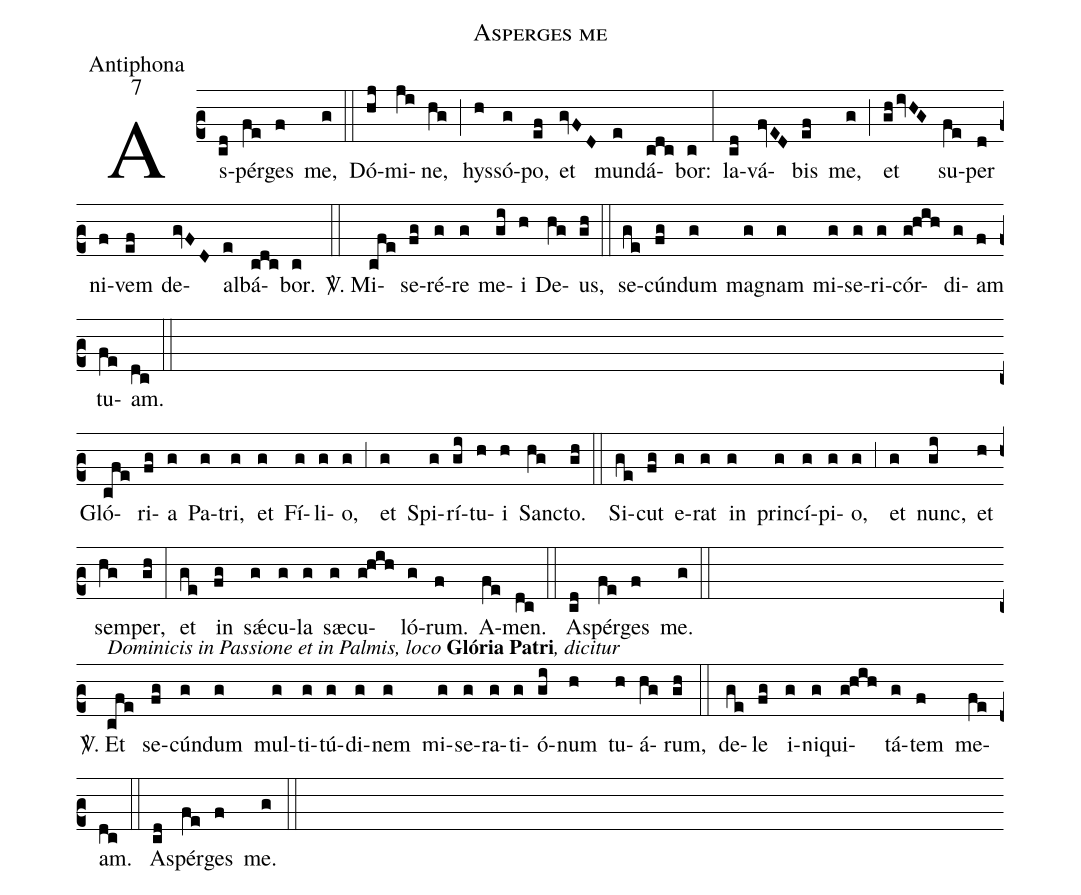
name:Asperges me;
office-part:Antiphona;
mode:7;
%%
(c2) As(cd)pér(fe)ges(f) me,(g) (::)
Dó(hj)mi(ji)ne,(hg) (;)
hys(h)só(g)po,(ef) et(gvFD) mu(e)ndá(cdc)bor:(c) (:)
la(cd)vá(fvED)bis(ef) me,(g) (;)
et(gh/ivHG) su(fe)per(d) ni(f)vem(ef) de(gvFD)al(e)bá(cdc)bor.(c) (::)
<sp>V/</sp>. Mi(cfe)se(fg)ré(g)re(g) me(gi)i(h) De(hg)us,(gh) (::)
se(ge)cú(fg)ndum(g) ma(g)gnam(g) mi(g)se(g)ri(g)cór(g!hih)di(g)am(f) tu(fe)am.(dc) (::Z)
Gló(cfe)ri(fg)a(g) Pa(g)tri,(g) et(g) Fí(g)li(g)o,(g) (,3)
et(g) Spi(g)rí(gi)tu(h)i(h) Sa(hg)ncto.(gh) (::)
Si(ge)cut(fg) e(g)rat(g) in(g) prin(g)cí(g)pi(g)o,(g) (,3)
et(g) nunc,(gi) et(h) se(hg)mper,(gh) (:)
et(ge) in(fg) s<v>\'\ae</v>(g)cu(g)la(g) s<v>\ae</v>(g)cu(g!hih)ló(g)rum.(f) A(fe)men.(dc) (::)
As(cd)pér(fe)ges(f) me.(g) (::Z)
<sp>V/</sp>. Et<alt>Dominicis in Passione et in Palmis, loco \textbf{\emph{Glória Patri}}, dicitur</alt>(cfe) se(fg)cú(g)ndum(g) mul(g)ti(g)tú(g)di(g)nem(g) mi(g)se(g)ra(g)ti(g)ó(gi)num(h) tu(h)á(hg)rum,(gh) (::)
de(ge)le(fg) i(g)ni(g)qui(g!hih)tá(g)tem(f) me(fe)am.(dc) (::)
As(cd)pér(fe)ges(f) me.(g) (::)
